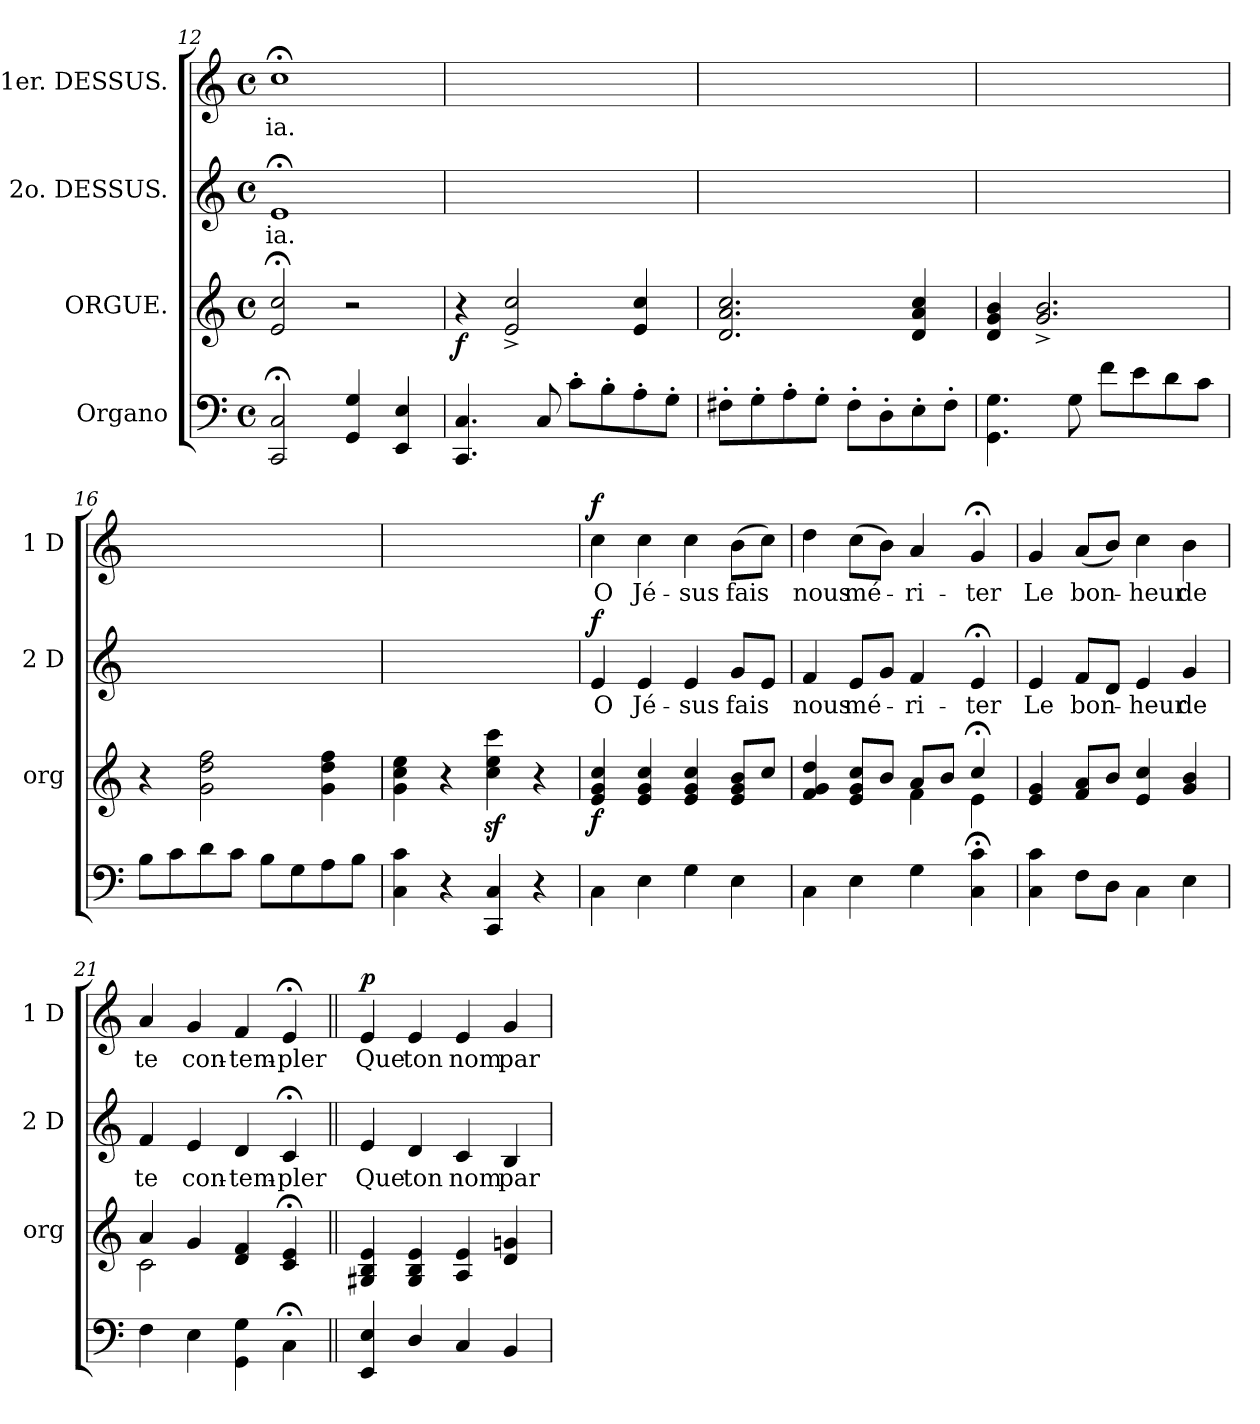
**kern	**kern	**dynam	**kern	**text	**dynam	**kern	**text	**dynam
*part4	*part3	*part3	*part2	*part2	*part2	*part1	*part1	*part1
*staff4	*staff3	*staff3	*staff2	*staff2	*staff2	*staff1	*staff1	*staff1
*I"Organo	*I"ORGUE.	*	*I"2o. DESSUS.	*	*	*I"1er. DESSUS.	*	*
*	*I'org	*	*I'2 D	*	*	*I'1 D	*	*
*clefF4	*clefG2	*	*clefG2	*	*	*clefG2	*	*
*k[]	*k[]	*	*k[]	*	*	*k[]	*	*
*C:	*C:	*	*C:	*	*	*C:	*	*
*M4/4	*M4/4	*	*M4/4	*	*	*M4/4	*	*
*met(c)	*met(c)	*	*met(c)	*	*	*met(c)	*	*
=12	=12	=12	=12	=12	=12	=12	=12	=12
2CC;/ 2C;/	2e;/ 2cc;/	.	1e;<	-ia.	.	1cc;<	-ia.	.
4GG/ 4G/	2r	.	.	.	.	.	.	.
4EE/ 4E/	.	.	.	.	.	.	.	.
=13	=13	=13	=13	=13	=13	=13	=13	=13
4.CC/ 4.C/	4r	f	1ryy	.	.	1ryy	.	.
.	2e^/ 2cc^/	.	.	.	.	.	.	.
8C/	.	.	.	.	.	.	.	.
8c'\L	.	.	.	.	.	.	.	.
8B'\	.	.	.	.	.	.	.	.
8A'\	4e/ 4cc/	.	.	.	.	.	.	.
8G'\J	.	.	.	.	.	.	.	.
=14	=14	=14	=14	=14	=14	=14	=14	=14
8F#X'\L	2.d/ 2.a/ 2.cc/	.	1ryy	.	.	1ryy	.	.
8G'\	.	.	.	.	.	.	.	.
8A'\	.	.	.	.	.	.	.	.
8G'\J	.	.	.	.	.	.	.	.
8F#'\L	.	.	.	.	.	.	.	.
8D'\	.	.	.	.	.	.	.	.
8E'\	4d/ 4a/ 4cc/	.	.	.	.	.	.	.
8F#'\J	.	.	.	.	.	.	.	.
=15	=15	=15	=15	=15	=15	=15	=15	=15
4.GG\ 4.G\	4d/ 4g/ 4b/	.	1ryy	.	.	1ryy	.	.
.	2.g^/ 2.b^/	.	.	.	.	.	.	.
8G\	.	.	.	.	.	.	.	.
8f\L	.	.	.	.	.	.	.	.
8e\	.	.	.	.	.	.	.	.
8d\	.	.	.	.	.	.	.	.
8c\J	.	.	.	.	.	.	.	.
=16	=16	=16	=16	=16	=16	=16	=16	=16
8B\L	4r	.	1ryy	.	.	1ryy	.	.
8c\	.	.	.	.	.	.	.	.
8d\	2g\ 2dd\ 2ff\	.	.	.	.	.	.	.
8c\J	.	.	.	.	.	.	.	.
8B\L	.	.	.	.	.	.	.	.
8G\	.	.	.	.	.	.	.	.
8A\	4g\ 4dd\ 4ff\	.	.	.	.	.	.	.
8B\J	.	.	.	.	.	.	.	.
=17	=17	=17	=17	=17	=17	=17	=17	=17
4C\ 4c\	4g\ 4cc\ 4ee\	.	1ryy	.	.	1ryy	.	.
4r	4r	.	.	.	.	.	.	.
4CC/ 4C/	4ccz\ 4eez\ 4cccz\	.	.	.	.	.	.	.
4r	4r	.	.	.	.	.	.	.
=18	=18	=18	=18	=18	=18	=18	=18	=18
!	!	!	!	!	!LO:DY:a	!	!	!LO:DY:a
4C\	4e/ 4g/ 4cc/	f	4e/	O	f	4cc\	O	f
4E\	4e/ 4g/ 4cc/	.	4e/	Jé-	.	4cc\	Jé-	.
4G\	4e/ 4g/ 4cc/	.	4e/	-sus	.	4cc\	-sus	.
4E\	8e/ 8g/ 8b/L	.	8g/L	fais	.	(8b\L	fais	.
.	8cc/J	.	8e/J	.	.	8cc\J)	.	.
=19	=19	=19	=19	=19	=19	=19	=19	=19
*	*^	*	*	*	*	*	*	*
4C\	4f/ 4g/ 4dd/	2ryy	.	4f/	nous	.	4dd\	nous	.
4E\	8e/ 8g/ 8cc/L	.	.	8e/L	mé-	.	(8cc\L	mé-	.
.	8b/J	.	.	8g/J	.	.	8b\J)	.	.
4G\	8a/L	4f\	.	4f/	-ri-	.	4a/	-ri-	.
.	8b/J	.	.	.	.	.	.	.	.
4C;<\ 4c;<\	4cc;</	4e\	.	4e;</	-ter	.	4g;</	-ter	.
*	*v	*v	*	*	*	*	*	*	*
=20	=20	=20	=20	=20	=20	=20	=20	=20
4C\ 4c\	4e/ 4g/	.	4e/	Le	.	4g/	Le	.
8F\L	8f/ 8a/L	.	8f/L	bon-	.	(8a/L	bon-	.
8D\J	8b/J	.	8d/J	.	.	8b/J)	.	.
4C\	4e/ 4cc/	.	4e/	-heur	.	4cc\	-heur	.
4E\	4g/ 4b/	.	4g/	de	.	4b\	de	.
=21	=21	=21	=21	=21	=21	=21	=21	=21
*	*^	*	*	*	*	*	*	*
4F\	4a/	2c\	.	4f/	te	.	4a/	te	.
4E\	4g/	.	.	4e/	con-	.	4g/	con-	.
4GG\ 4G\	4d/ 4f/	2ryy	.	4d/	-tem-	.	4f/	-tem-	.
4C;<\	4c;</ 4e;</	.	.	4c;</	-pler	.	4e;</	-pler	.
*	*v	*v	*	*	*	*	*	*	*
=22||	=22||	=22||	=22||	=22||	=22||	=22||	=22||	=22||
!	!	!	!	!	!	!	!	!LO:DY:a
4EE/ 4E/	4G#X/ 4B/ 4e/	.	4e/	Que	.	4e/	Que	p
4D/	4G#/ 4B/ 4e/	.	4d/	ton	.	4e/	ton	.
4C/	4A/ 4e/	.	4c/	nom	.	4e/	nom	.
4BB/	4d/ 4gn/	.	4B/	par	.	4g/	par	.
=	=	=	=	=	=	=	=	=
*-	*-	*-	*-	*-	*-	*-	*-	*-
